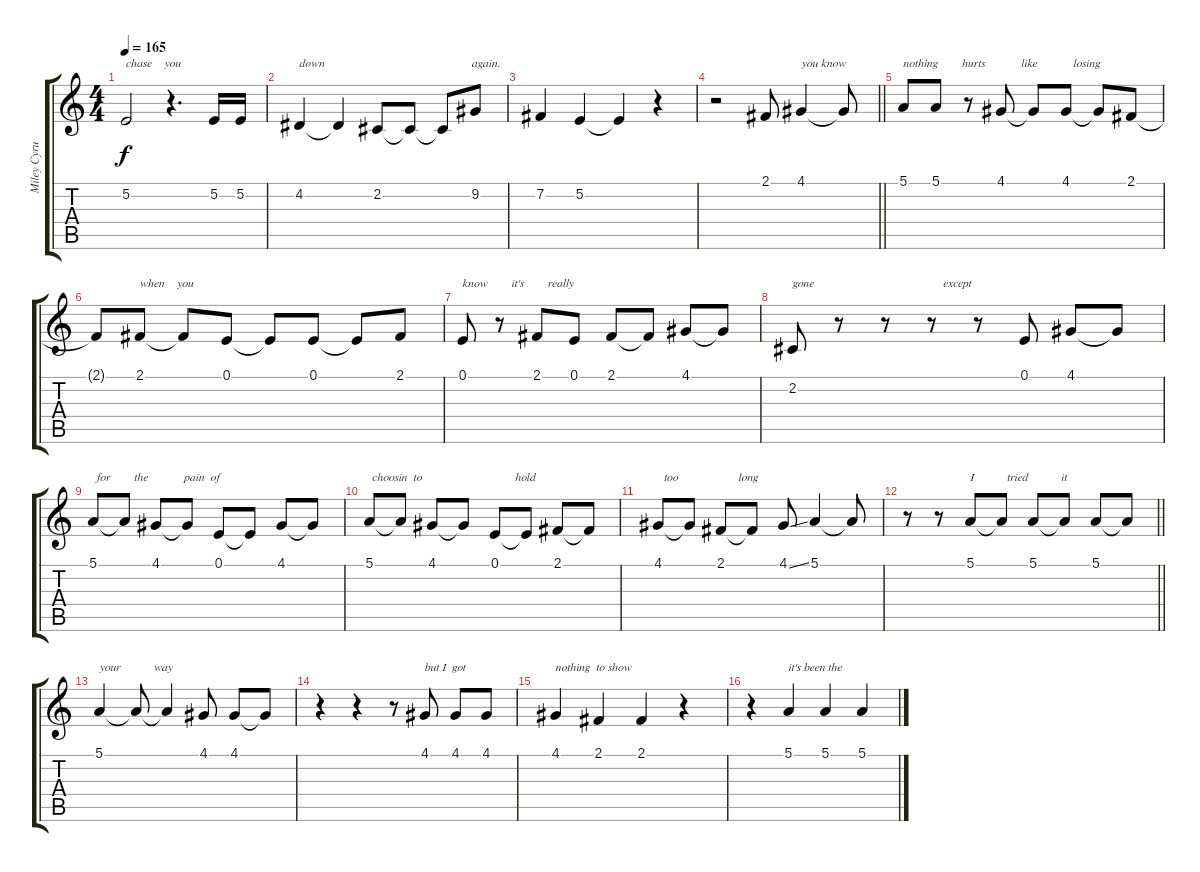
\track ("Miley Cyrus" "Miley Cyru") {instrument cello}
\staff {score tabs}
\tuning (E4 B3 G3 D3 A2 E2) {hide}
\ts (4 4)
\tempo 165
\clef g2
\ks c
5.2.2{txt "chase    you         " dy f} r.4{d} 5.2.16 5.2.16 |
4.2.4{txt "down                                                 again."} 4.2{t}.4 2.2.8 2.2{t}.8 2.2{t}.8 9.2.8 |
7.2.4 5.2.4 5.2{t}.4 r.4 |
\barLineRight lightlight
r.2 2.1.8 4.1.4{txt "you know "} 4.1{t}.8 |
\section ("" "")
5.1.8{txt "nothing        hurts            like            losing"} 5.1.8 r.8 4.1.8 4.1{t}.8 4.1.8 4.1{t}.8 2.1.8 |
2.1{t}.8 2.1.8{txt "when    you       "} 2.1{t}.8 0.1.8 0.1{t}.8 0.1.8 0.1{t}.8 2.1.8 |
0.1.8{txt "know        it's        really "} r.8 2.1.8 0.1.8 2.1.8 2.1{t}.8 4.1.8 4.1{t}.8 |
2.2.8{txt "gone                                           except"} r.8 r.8 r.8 r.8 0.1.8 4.1.8 4.1{t}.8 |
5.1.8{txt " for        the            pain  of"} 5.1{t}.8 4.1.8 4.1{t}.8 0.1.8 0.1{t}.8 4.1.8 4.1{t}.8 |
5.1.8{txt " choosin  to                               hold"} 5.1{t}.8 4.1.8 4.1{t}.8 0.1.8 0.1{t}.8 2.1.8 2.1{t}.8 |
4.1.8{txt "  too                    long"} 4.1{t}.8 2.1.8 2.1{t}.8 4.1{ss}.8 5.1.4 5.1{t}.8 |
\barLineRight lightlight
r.8 r.8 5.1.8{txt "I           tried           it"} 5.1{t}.8 5.1.8 5.1{t}.8 5.1.8 5.1{t}.8 |
\section ("" "")
5.1.4{txt "your           way"} 5.1{t}.8 5.1{t}.4 4.1.8 4.1.8 4.1{t}.8 |
r.4 r.4 r.8 4.1.8{txt "but I  got "} 4.1.8 4.1.8 |
4.1.4{txt "nothing  to show"} 2.1.4 2.1.4 r.4 |
r.4 5.1.4{txt "it's been the "} 5.1.4 5.1.4
